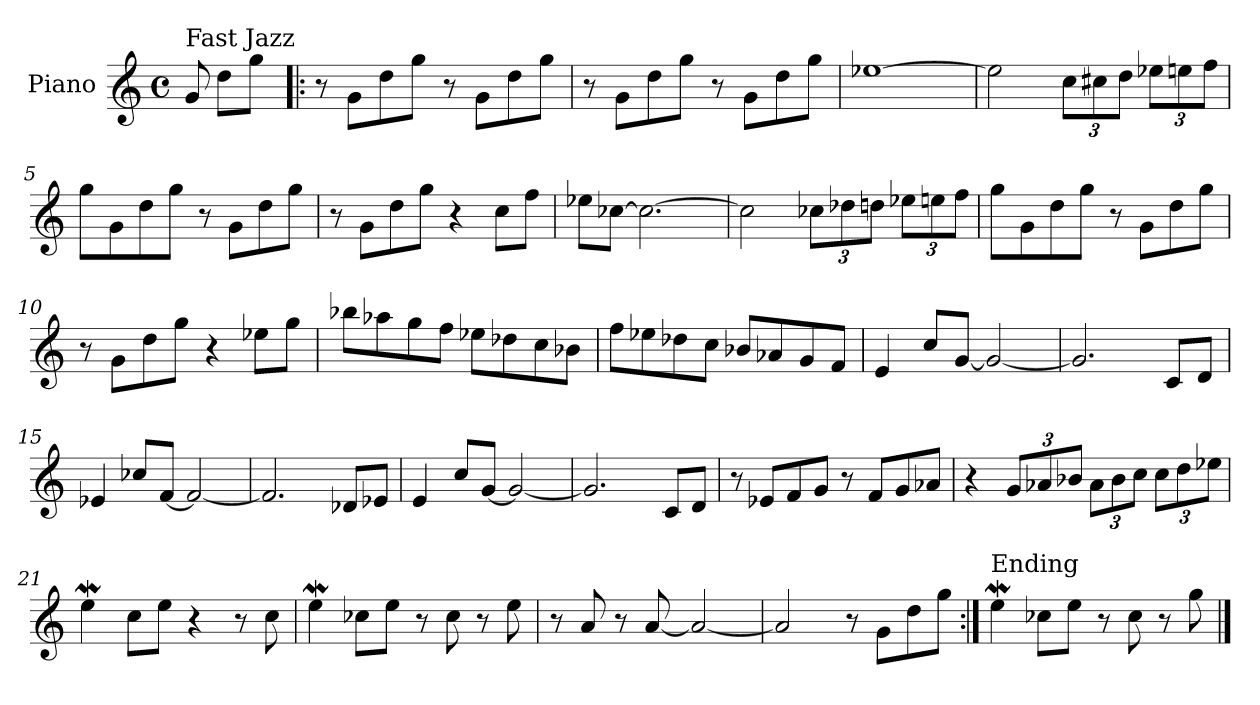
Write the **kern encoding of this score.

**kern
*part1
*staff1
*I"Piano
*I'Pno
*clefG2
*k[]
*C:
*M4/4
*met(c)
=
!LO:TX:a:t=Fast Jazz
8g/
8dd\L
8gg\J
=1!|:
8r
8g\L
8dd\
8gg\J
8r
8g\L
8dd\
8gg\J
=2
8r
8g\L
8dd\
8gg\J
8r
8g\L
8dd\
8gg\J
=3
[1ee-X
=4
2ee-\]
*Xbrackettup
12cc\L
12cc#X\
12dd\J
12ee-\L
12een\
12ff\J
!!LO:LB:g=z
=5
8gg\L
8g\
8dd\
8gg\J
8r
8g\L
8dd\
8gg\J
=6
8r
8g\L
8dd\
8gg\J
4r
8cc\L
8ff\J
=7
8ee-X\L
[8cc-X\J
2.cc-\_
=8
2cc-\]
12cc-\L
12dd-X\
12ddn\J
12ee-X\L
12een\
12ff\J
!!LO:LB:g=z
=9
8gg\L
8g\
8dd\
8gg\J
8r
8g\L
8dd\
8gg\J
=10
8r
8g\L
8dd\
8gg\J
4r
8ee-X\L
8gg\J
=11
8bb-X\L
8aa-X\
8gg\
8ff\J
8ee-X\L
8dd-X\
8cc\
8b-X\J
=12
8ff\L
8ee-X\
8dd-X\
8cc\J
8b-X/L
8a-X/
8g/
8f/J
!!LO:LB:g=z
=13
4e/
8cc/L
[8g/J
2g/_
=14
2.g/]
8c/L
8d/J
=15
4e-X/
8cc-X/L
[8f/J
2f/_
=16
2.f/]
8d-X/L
8e-X/J
!!LO:LB:g=z
=17
4e/
8cc/L
[8g/J
2g/_
=18
2.g/]
8c/L
8d/J
=19
8r
8e-X/L
8f/
8g/J
8r
8f/L
8g/
8a-X/J
=20
4r
12g/L
12a-X/
12b-X/J
12a-\L
12b-\
12cc\J
12cc\L
12dd\
12ee-X\J
!!LO:LB:g=z
=21
4eeW\
8cc\L
8ee\J
4r
8r
8cc\
=22
4eeW\
8cc-X\L
8ee\J
8r
8cc-\
8r
8ee\
=23
8r
8a/
8r
[8a/
2a/_
=24
2a/]
8r
8g\L
8dd\
8gg\J
=25:|!
!LO:TX:a:t=Ending
4eeW\
8cc-X\L
8ee\J
8r
8cc-\
8r
8gg\
==
*-
